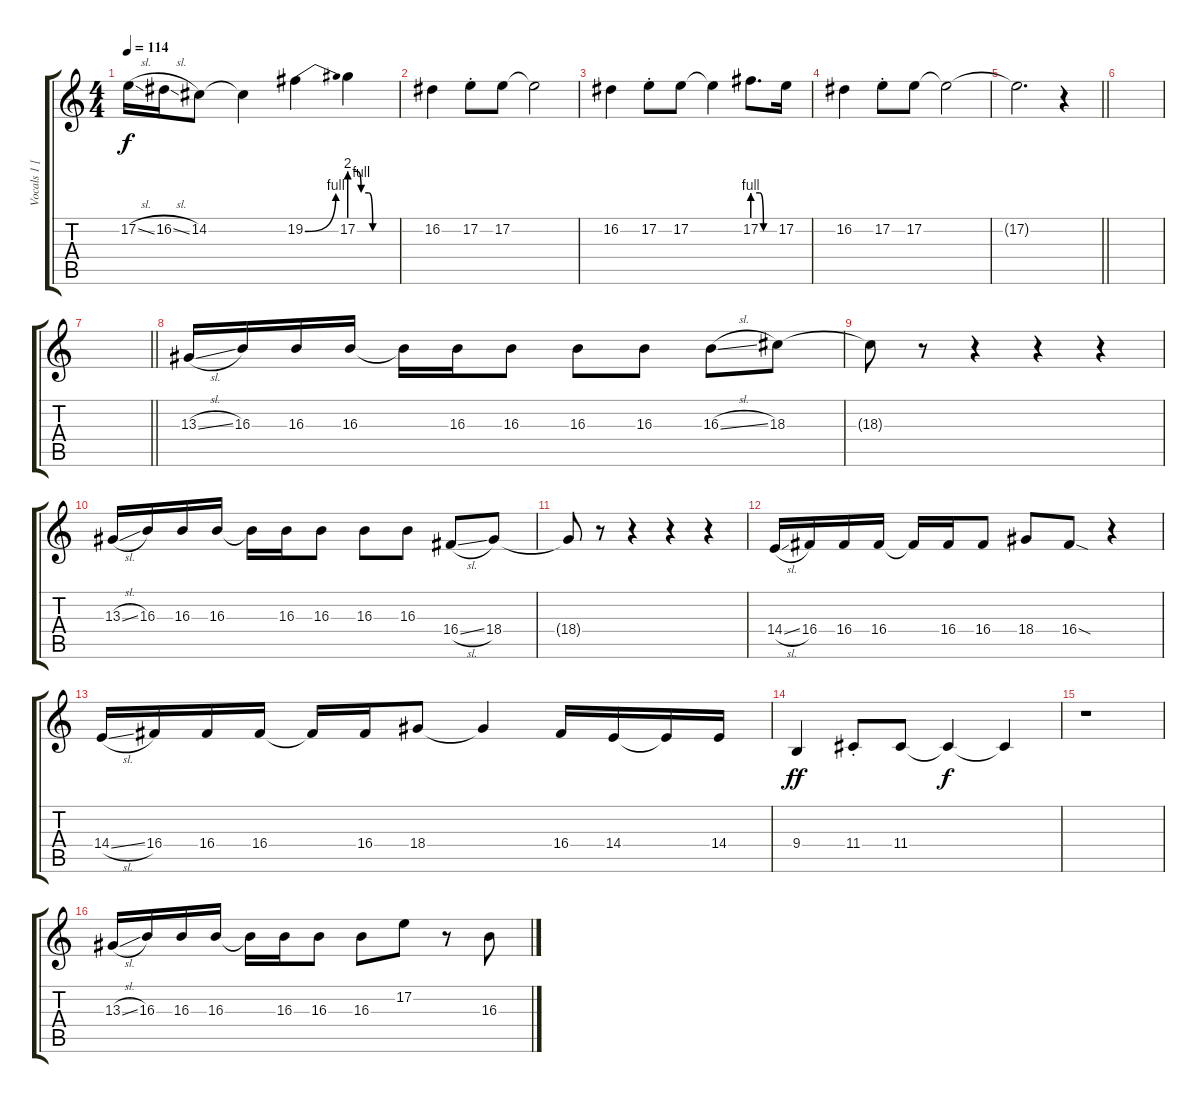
\track ("Vocals 1 [Paul]" "Vocals 1 [") {instrument flute}
\staff {score tabs}
\tuning (E4 B3 G3 D3 A2 E2) {hide}
\ts (4 4)
\tempo 114
\clef g2
\ks c
17.2{sl}.16{dy f} 16.2{sl}.16 14.2.8 14.2{t}.4 19.2{be (bend 0 0 60 4)}.4 17.2{be (custom 0 8 10 8 15 4 25 4 30 0 40 0 60 0)}.4 |
16.2.4 17.2{st}.8 17.2.8 17.2{t}.2 |
16.2.4 17.2{st}.8 17.2.8 17.2{t}.4 17.2{be (custom 0 4 20 4 30 0 40 0 60 0)}.8{d} 17.2.16 |
16.2.4 17.2{st}.8 17.2.8 17.2{t}.2 |
\barLineRight lightlight
17.2{t}.2{d} r.4 |
|
\barLineRight lightlight
|
13.3{sl}.16 16.3.16 16.3.16 16.3.16 16.3{t}.16 16.3.16 16.3.8 16.3.8 16.3.8 16.3{sl}.8 18.3.8 |
18.3{t}.8 r.8 r.4 r.4 r.4 |
13.3{sl}.16 16.3.16 16.3.16 16.3.16 16.3{t}.16 16.3.16 16.3.8 16.3.8 16.3.8 16.4{sl}.8 18.4.8 |
18.4{t}.8 r.8 r.4 r.4 r.4 |
14.4{sl}.16 16.4.16 16.4.16 16.4.16 16.4{t}.16 16.4.16 16.4.8 18.4.8 16.4{sod}.8 r.4 |
14.4{sl}.16 16.4.16 16.4.16 16.4.16 16.4{t}.16 16.4.16 18.4.8 18.4{t}.4 16.4.16 14.4.16 14.4{t}.16 14.4.16 |
9.4.4{dy ff} 11.4{st}.8 11.4.8 11.4{t}.4{dy f} 11.4{t}.4 |
r.1 |
13.3{sl}.16 16.3.16 16.3.16 16.3.16 16.3{t}.16 16.3.16 16.3.8 16.3.8 17.2.8 r.8 16.3{sl}.8
